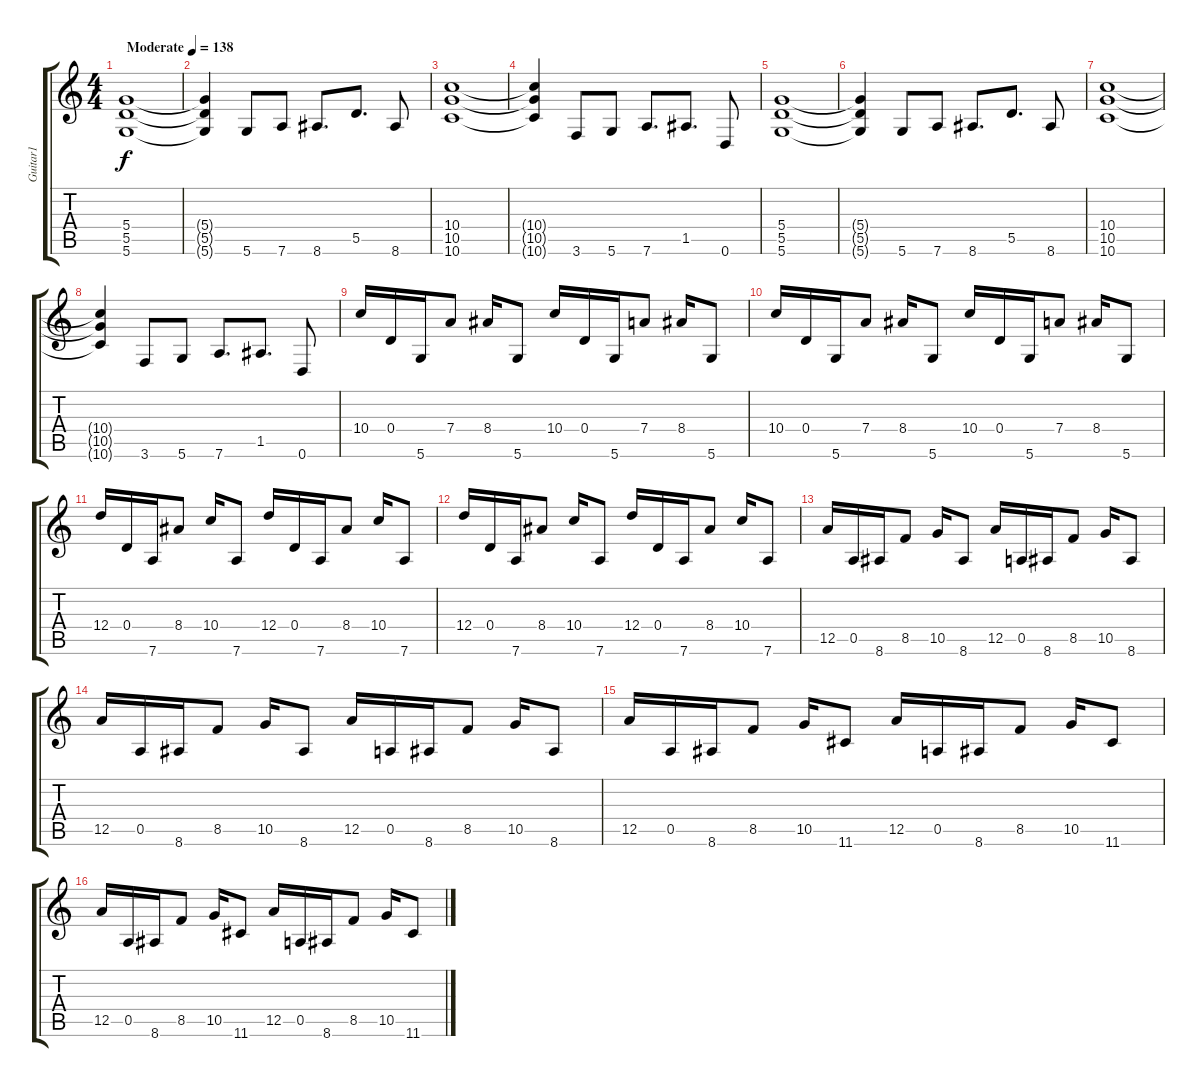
\track ("Guitar1" "Guitar1") {instrument distortionguitar}
\staff {score tabs}
\tuning (E4 B3 G3 D3 A2 D2) {hide}
\ts (4 4)
\tempo (138 "Moderate")
\clef g2
\ks c
(5.4 5.5 5.6).1{dy f instrument distortionguitar} |
(5.4{t} 5.5{t} 5.6{t}).4 5.6.8 7.6.8 8.6.8{d} 5.5.8{d} 8.6.8 |
(10.4 10.5 10.6).1 |
(10.4{t} 10.5{t} 10.6{t}).4 3.6.8 5.6.8 7.6.8{d} 1.5.8{d} 0.6.8 |
(5.4 5.5 5.6).1 |
(5.4{t} 5.5{t} 5.6{t}).4 5.6.8 7.6.8 8.6.8{d} 5.5.8{d} 8.6.8 |
(10.4 10.5 10.6).1 |
(10.4{t} 10.5{t} 10.6{t}).4 3.6.8 5.6.8 7.6.8{d} 1.5.8{d} 0.6.8 |
10.4.16 0.4.16 5.6.16 7.4.8 8.4.16 5.6.8 10.4.16 0.4.16 5.6.16 7.4.8 8.4.16 5.6.8 |
10.4.16 0.4.16 5.6.16 7.4.8 8.4.16 5.6.8 10.4.16 0.4.16 5.6.16 7.4.8 8.4.16 5.6.8 |
12.4.16 0.4.16 7.6.16 8.4.8 10.4.16 7.6.8 12.4.16 0.4.16 7.6.16 8.4.8 10.4.16 7.6.8 |
12.4.16 0.4.16 7.6.16 8.4.8 10.4.16 7.6.8 12.4.16 0.4.16 7.6.16 8.4.8 10.4.16 7.6.8 |
12.5.16 0.5.16 8.6.16 8.5.8 10.5.16 8.6.8 12.5.16 0.5.16 8.6.16 8.5.8 10.5.16 8.6.8 |
12.5.16 0.5.16 8.6.16 8.5.8 10.5.16 8.6.8 12.5.16 0.5.16 8.6.16 8.5.8 10.5.16 8.6.8 |
12.5.16 0.5.16 8.6.16 8.5.8 10.5.16 11.6.8 12.5.16 0.5.16 8.6.16 8.5.8 10.5.16 11.6.8 |
12.5.16 0.5.16 8.6.16 8.5.8 10.5.16 11.6.8 12.5.16 0.5.16 8.6.16 8.5.8 10.5.16 11.6.8
